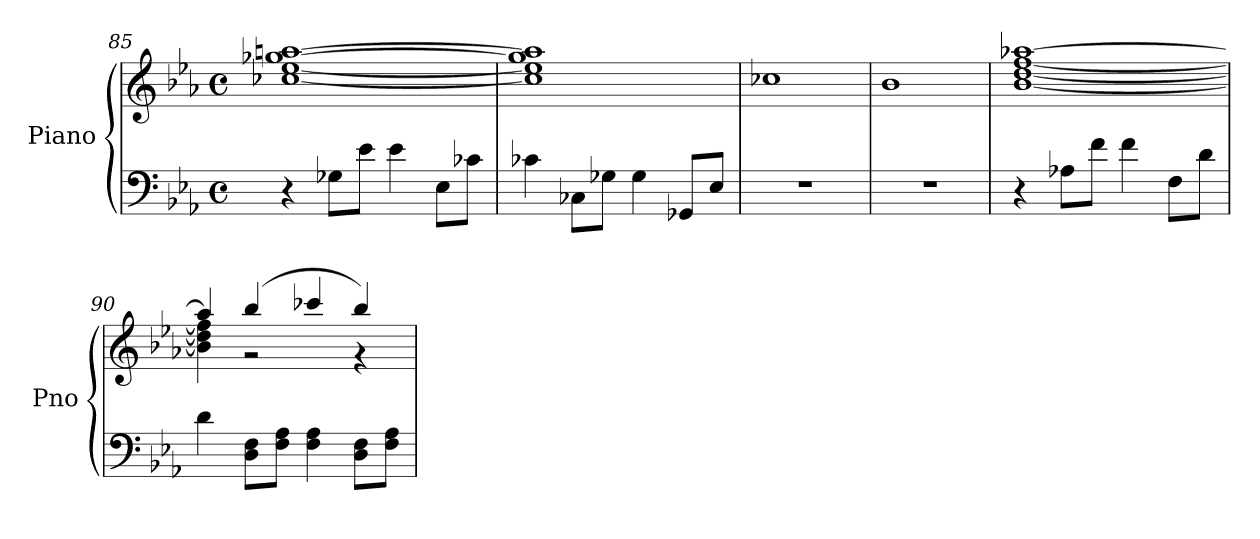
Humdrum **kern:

**kern	**kern
*part1	*part1
*staff2	*staff1
*I"Piano	*
*I'Pno	*
*clefF4	*clefG2
*k[b-e-a-]	*k[b-e-a-]
*M4/4	*M4/4
*met(c)	*met(c)
=85	=85
4r	[1cc-X [1ee- [1gg-X [1aan
8G-X\L	.
8e-\J	.
4e-\	.
8E-\L	.
8c-X\J	.
=86	=86
4c-X\	1cc-] 1ee-] 1gg-] 1aa]
8C-X\L	.
8G-X\J	.
4G-\	.
8GG-X/L	.
8E-/J	.
!!LO:PB:g=z
=87	=87
1r	1cc-X
=88	=88
1r	1b-
=89	=89
*	*^
4r	[1aa-X	[1b- [1dd [1ff
8A-X\L	.	.
8f\J	.	.
4f\	.	.
8F\L	.	.
8d\J	.	.
=90	=90	=90
4d\	4aa-/]	4b-\] 4dd\] 4ff\]
8D\ 8F\L	(>4bb-/	2r
8F\ 8A-\J	.	.
4F\ 4A-\	4ccc-X/	.
8D\ 8F\L	4bb-/)	4r
8F\ 8A-\J	.	.
*	*v	*v
=	=
*-	*-
